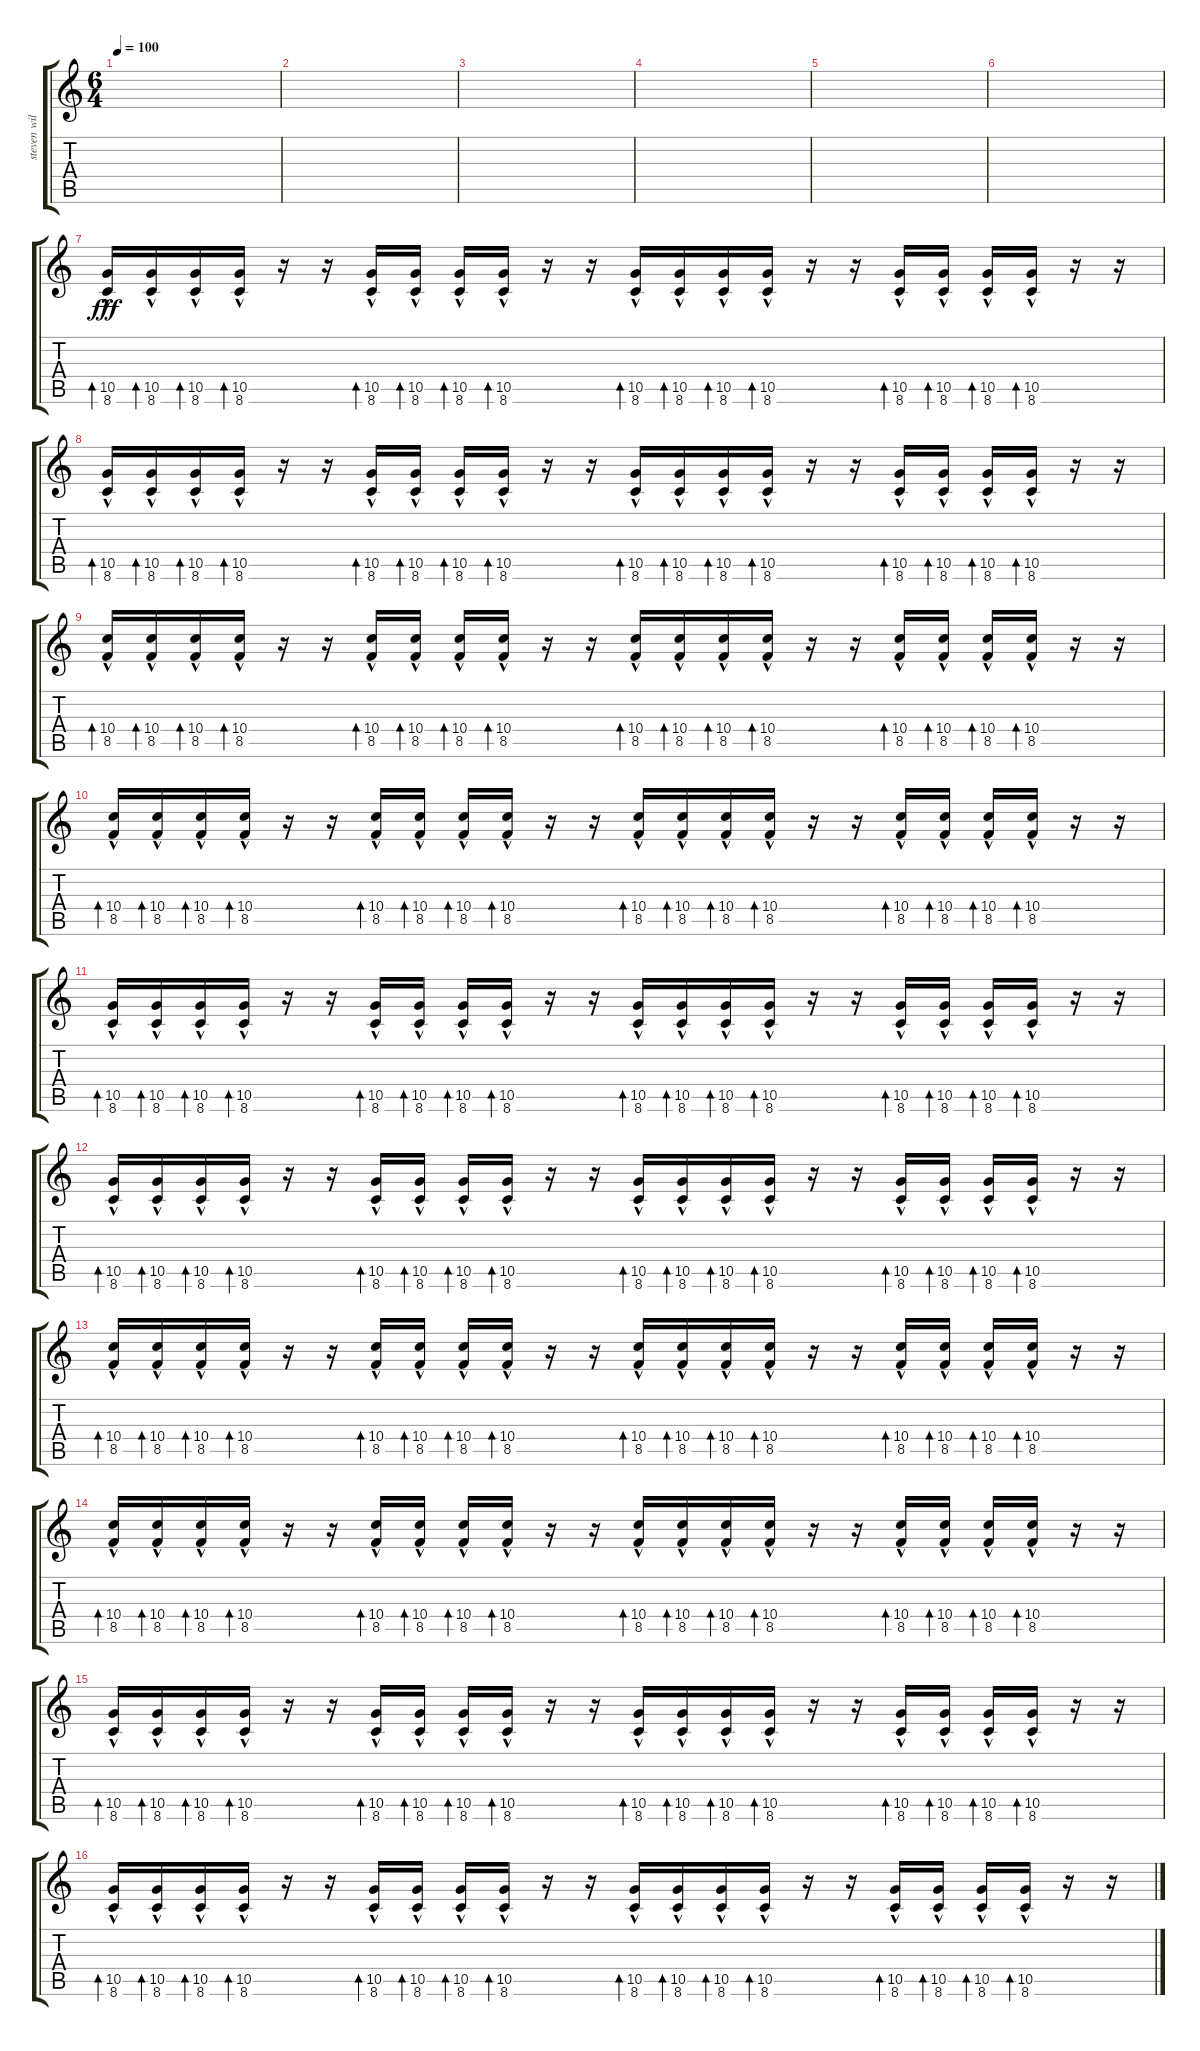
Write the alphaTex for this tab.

\track ("steven wilson" "steven wil") {instrument overdrivenguitar bank 255}
\staff {score tabs}
\tuning (E4 B3 G3 D3 A2 E2) {hide}
\ts (6 4)
\tempo 100
\clef g2
\ks c
|
|
|
|
|
|
(10.5{hac} 8.6{hac}).16{bd 30 dy fff volume 12} (10.5{hac} 8.6{hac}).16{bd 30} (10.5{hac} 8.6{hac}).16{bd 30} (10.5{hac} 8.6{hac}).16{bd 30} r.16 r.16 (10.5{hac} 8.6{hac}).16{bd 30} (10.5{hac} 8.6{hac}).16{bd 30} (10.5{hac} 8.6{hac}).16{bd 30} (10.5{hac} 8.6{hac}).16{bd 30} r.16 r.16 (10.5{hac} 8.6{hac}).16{bd 30} (10.5{hac} 8.6{hac}).16{bd 30} (10.5{hac} 8.6{hac}).16{bd 30} (10.5{hac} 8.6{hac}).16{bd 30} r.16 r.16 (10.5{hac} 8.6{hac}).16{bd 30} (10.5{hac} 8.6{hac}).16{bd 30} (10.5{hac} 8.6{hac}).16{bd 30} (10.5{hac} 8.6{hac}).16{bd 30} r.16 r.16 |
(10.5{hac} 8.6{hac}).16{bd 30} (10.5{hac} 8.6{hac}).16{bd 30} (10.5{hac} 8.6{hac}).16{bd 30} (10.5{hac} 8.6{hac}).16{bd 30} r.16 r.16 (10.5{hac} 8.6{hac}).16{bd 30} (10.5{hac} 8.6{hac}).16{bd 30} (10.5{hac} 8.6{hac}).16{bd 30} (10.5{hac} 8.6{hac}).16{bd 30} r.16 r.16 (10.5{hac} 8.6{hac}).16{bd 30} (10.5{hac} 8.6{hac}).16{bd 30} (10.5{hac} 8.6{hac}).16{bd 30} (10.5{hac} 8.6{hac}).16{bd 30} r.16 r.16 (10.5{hac} 8.6{hac}).16{bd 30} (10.5{hac} 8.6{hac}).16{bd 30} (10.5{hac} 8.6{hac}).16{bd 30} (10.5{hac} 8.6{hac}).16{bd 30} r.16 r.16 |
(10.4 8.5{hac}).16{bd 30} (10.4 8.5{hac}).16{bd 30} (10.4 8.5{hac}).16{bd 30} (10.4 8.5{hac}).16{bd 30} r.16 r.16 (10.4 8.5{hac}).16{bd 30} (10.4 8.5{hac}).16{bd 30} (10.4 8.5{hac}).16{bd 30} (10.4 8.5{hac}).16{bd 30} r.16 r.16 (10.4 8.5{hac}).16{bd 30} (10.4 8.5{hac}).16{bd 30} (10.4 8.5{hac}).16{bd 30} (10.4 8.5{hac}).16{bd 30} r.16 r.16 (10.4 8.5{hac}).16{bd 30} (10.4 8.5{hac}).16{bd 30} (10.4 8.5{hac}).16{bd 30} (10.4 8.5{hac}).16{bd 30} r.16 r.16 |
(10.4 8.5{hac}).16{bd 30} (10.4 8.5{hac}).16{bd 30} (10.4 8.5{hac}).16{bd 30} (10.4 8.5{hac}).16{bd 30} r.16 r.16 (10.4 8.5{hac}).16{bd 30} (10.4 8.5{hac}).16{bd 30} (10.4 8.5{hac}).16{bd 30} (10.4 8.5{hac}).16{bd 30} r.16 r.16 (10.4 8.5{hac}).16{bd 30} (10.4 8.5{hac}).16{bd 30} (10.4 8.5{hac}).16{bd 30} (10.4 8.5{hac}).16{bd 30} r.16 r.16 (10.4 8.5{hac}).16{bd 30} (10.4 8.5{hac}).16{bd 30} (10.4 8.5{hac}).16{bd 30} (10.4 8.5{hac}).16{bd 30} r.16 r.16 |
(10.5{hac} 8.6{hac}).16{bd 30} (10.5{hac} 8.6{hac}).16{bd 30} (10.5{hac} 8.6{hac}).16{bd 30} (10.5{hac} 8.6{hac}).16{bd 30} r.16 r.16 (10.5{hac} 8.6{hac}).16{bd 30} (10.5{hac} 8.6{hac}).16{bd 30} (10.5{hac} 8.6{hac}).16{bd 30} (10.5{hac} 8.6{hac}).16{bd 30} r.16 r.16 (10.5{hac} 8.6{hac}).16{bd 30} (10.5{hac} 8.6{hac}).16{bd 30} (10.5{hac} 8.6{hac}).16{bd 30} (10.5{hac} 8.6{hac}).16{bd 30} r.16 r.16 (10.5{hac} 8.6{hac}).16{bd 30} (10.5{hac} 8.6{hac}).16{bd 30} (10.5{hac} 8.6{hac}).16{bd 30} (10.5{hac} 8.6{hac}).16{bd 30} r.16 r.16 |
(10.5{hac} 8.6{hac}).16{bd 30} (10.5{hac} 8.6{hac}).16{bd 30} (10.5{hac} 8.6{hac}).16{bd 30} (10.5{hac} 8.6{hac}).16{bd 30} r.16 r.16 (10.5{hac} 8.6{hac}).16{bd 30} (10.5{hac} 8.6{hac}).16{bd 30} (10.5{hac} 8.6{hac}).16{bd 30} (10.5{hac} 8.6{hac}).16{bd 30} r.16 r.16 (10.5{hac} 8.6{hac}).16{bd 30} (10.5{hac} 8.6{hac}).16{bd 30} (10.5{hac} 8.6{hac}).16{bd 30} (10.5{hac} 8.6{hac}).16{bd 30} r.16 r.16 (10.5{hac} 8.6{hac}).16{bd 30} (10.5{hac} 8.6{hac}).16{bd 30} (10.5{hac} 8.6{hac}).16{bd 30} (10.5{hac} 8.6{hac}).16{bd 30} r.16 r.16 |
(10.4 8.5{hac}).16{bd 30} (10.4 8.5{hac}).16{bd 30} (10.4 8.5{hac}).16{bd 30} (10.4 8.5{hac}).16{bd 30} r.16 r.16 (10.4 8.5{hac}).16{bd 30} (10.4 8.5{hac}).16{bd 30} (10.4 8.5{hac}).16{bd 30} (10.4 8.5{hac}).16{bd 30} r.16 r.16 (10.4 8.5{hac}).16{bd 30} (10.4 8.5{hac}).16{bd 30} (10.4 8.5{hac}).16{bd 30} (10.4 8.5{hac}).16{bd 30} r.16 r.16 (10.4 8.5{hac}).16{bd 30} (10.4 8.5{hac}).16{bd 30} (10.4 8.5{hac}).16{bd 30} (10.4 8.5{hac}).16{bd 30} r.16 r.16 |
(10.4 8.5{hac}).16{bd 30} (10.4 8.5{hac}).16{bd 30} (10.4 8.5{hac}).16{bd 30} (10.4 8.5{hac}).16{bd 30} r.16 r.16 (10.4 8.5{hac}).16{bd 30} (10.4 8.5{hac}).16{bd 30} (10.4 8.5{hac}).16{bd 30} (10.4 8.5{hac}).16{bd 30} r.16 r.16 (10.4 8.5{hac}).16{bd 30} (10.4 8.5{hac}).16{bd 30} (10.4 8.5{hac}).16{bd 30} (10.4 8.5{hac}).16{bd 30} r.16 r.16 (10.4 8.5{hac}).16{bd 30} (10.4 8.5{hac}).16{bd 30} (10.4 8.5{hac}).16{bd 30} (10.4 8.5{hac}).16{bd 30} r.16 r.16 |
(10.5{hac} 8.6{hac}).16{bd 30} (10.5{hac} 8.6{hac}).16{bd 30} (10.5{hac} 8.6{hac}).16{bd 30} (10.5{hac} 8.6{hac}).16{bd 30} r.16 r.16 (10.5{hac} 8.6{hac}).16{bd 30} (10.5{hac} 8.6{hac}).16{bd 30} (10.5{hac} 8.6{hac}).16{bd 30} (10.5{hac} 8.6{hac}).16{bd 30} r.16 r.16 (10.5{hac} 8.6{hac}).16{bd 30} (10.5{hac} 8.6{hac}).16{bd 30} (10.5{hac} 8.6{hac}).16{bd 30} (10.5{hac} 8.6{hac}).16{bd 30} r.16 r.16 (10.5{hac} 8.6{hac}).16{bd 30} (10.5{hac} 8.6{hac}).16{bd 30} (10.5{hac} 8.6{hac}).16{bd 30} (10.5{hac} 8.6{hac}).16{bd 30} r.16 r.16 |
(10.5{hac} 8.6{hac}).16{bd 30} (10.5{hac} 8.6{hac}).16{bd 30} (10.5{hac} 8.6{hac}).16{bd 30} (10.5{hac} 8.6{hac}).16{bd 30} r.16 r.16 (10.5{hac} 8.6{hac}).16{bd 30} (10.5{hac} 8.6{hac}).16{bd 30} (10.5{hac} 8.6{hac}).16{bd 30} (10.5{hac} 8.6{hac}).16{bd 30} r.16 r.16 (10.5{hac} 8.6{hac}).16{bd 30} (10.5{hac} 8.6{hac}).16{bd 30} (10.5{hac} 8.6{hac}).16{bd 30} (10.5{hac} 8.6{hac}).16{bd 30} r.16 r.16 (10.5{hac} 8.6{hac}).16{bd 30} (10.5{hac} 8.6{hac}).16{bd 30} (10.5{hac} 8.6{hac}).16{bd 30} (10.5{hac} 8.6{hac}).16{bd 30} r.16 r.16
